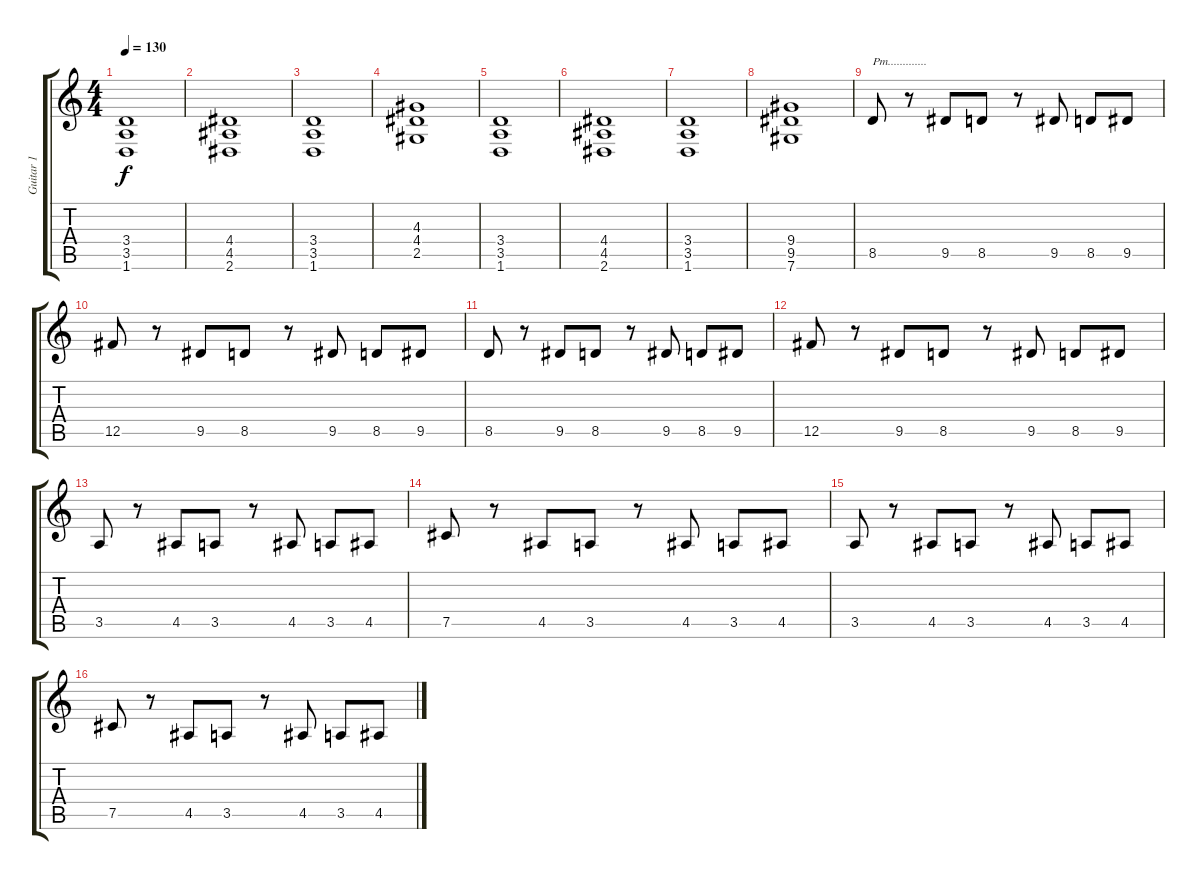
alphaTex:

\track ("Guitar 1" "Guitar 1") {instrument distortionguitar}
\staff {score tabs}
\tuning (Db4 Ab3 E3 B2 Gb2 Db2) {hide}
\ts (4 4)
\tempo 130
\clef g2
\ks c
(3.4 3.5 1.6).1{dy f instrument distortionguitar} |
(4.4 4.5 2.6).1 |
(3.4 3.5 1.6).1 |
(4.3 4.4 2.5).1 |
(3.4 3.5 1.6).1 |
(4.4 4.5 2.6).1 |
(3.4 3.5 1.6).1 |
(9.4 9.5 7.6).1 |
8.5.8{txt "Pm............."} r.8 9.5.8 8.5.8 r.8 9.5.8 8.5.8 9.5.8 |
12.5.8 r.8 9.5.8 8.5.8 r.8 9.5.8 8.5.8 9.5.8 |
8.5.8 r.8 9.5.8 8.5.8 r.8 9.5.8 8.5.8 9.5.8 |
12.5.8 r.8 9.5.8 8.5.8 r.8 9.5.8 8.5.8 9.5.8 |
3.5.8 r.8 4.5.8 3.5.8 r.8 4.5.8 3.5.8 4.5.8 |
7.5.8 r.8 4.5.8 3.5.8 r.8 4.5.8 3.5.8 4.5.8 |
3.5.8 r.8 4.5.8 3.5.8 r.8 4.5.8 3.5.8 4.5.8 |
7.5.8 r.8 4.5.8 3.5.8 r.8 4.5.8 3.5.8 4.5.8
